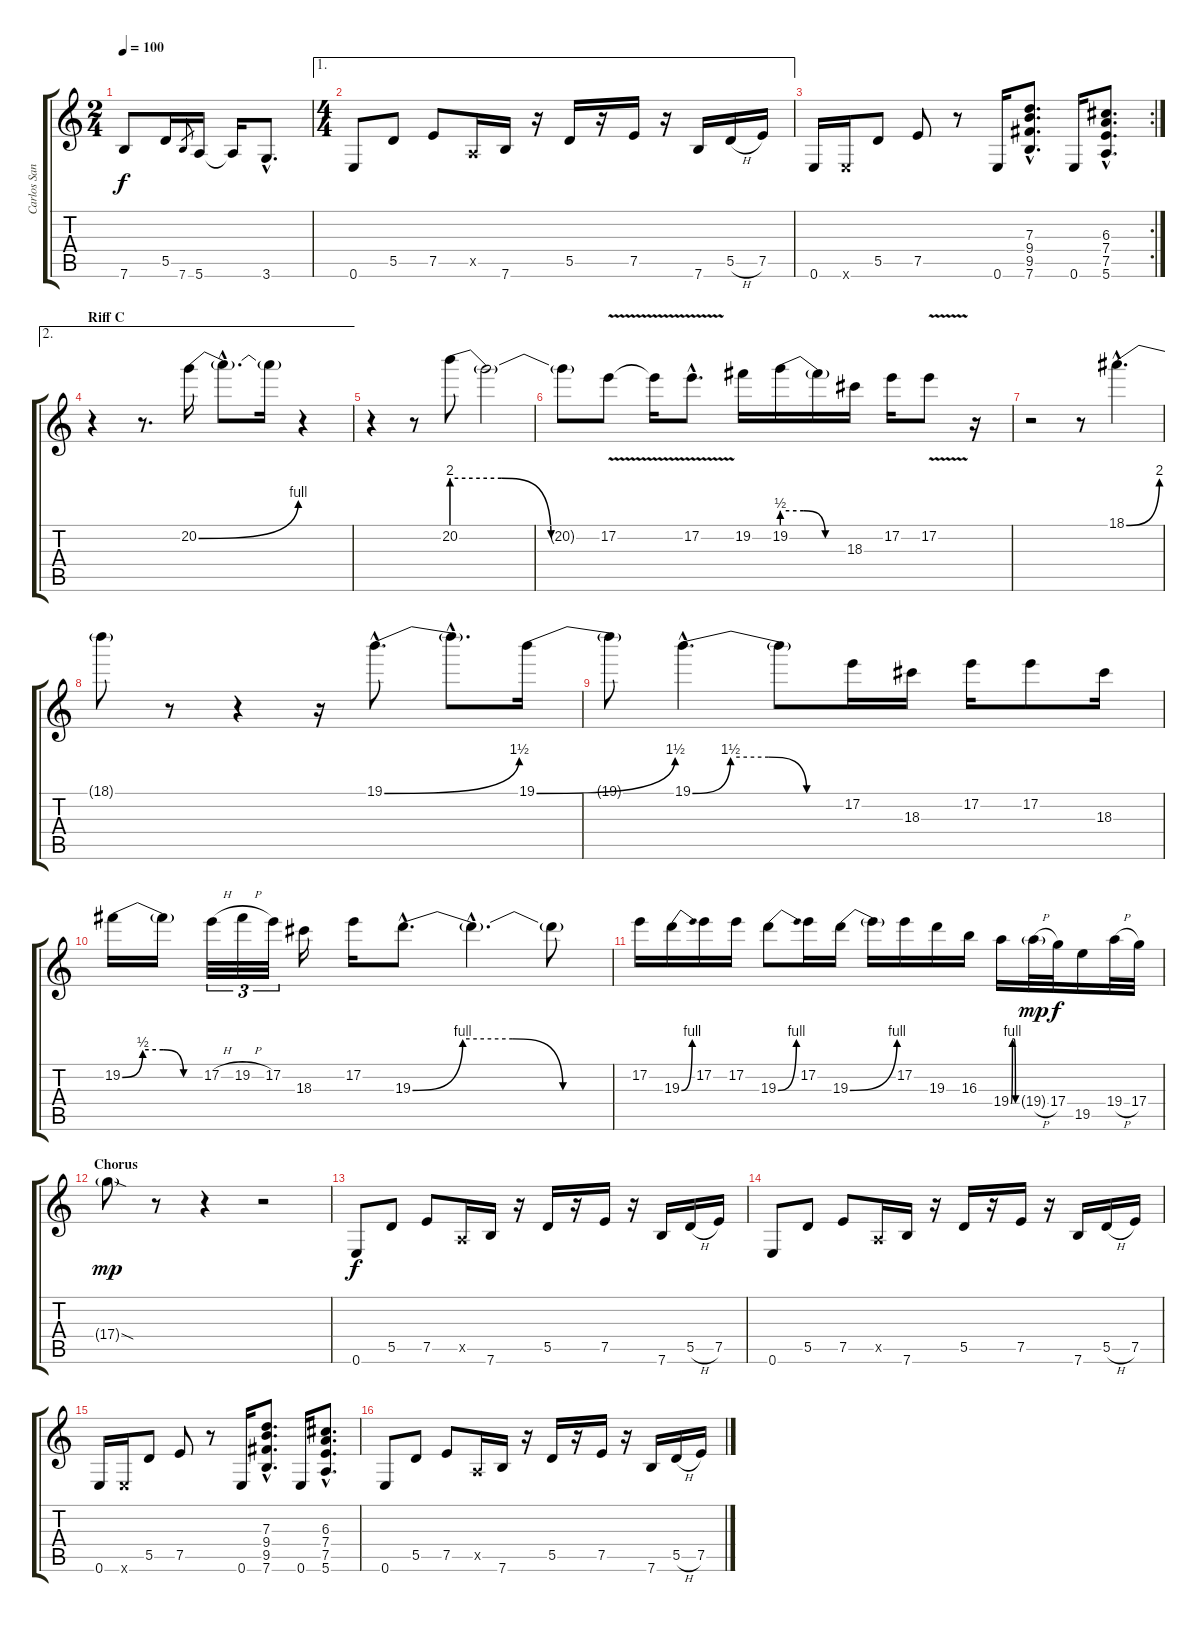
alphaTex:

\track ("Carlos Santana" "Carlos San") {instrument distortionguitar}
\staff {score tabs}
\tuning (E4 B3 G3 D3 A2 E2) {hide}
\ts (2 4)
\tempo 100
\clef g2
\ks c
7.6.8{dy f} 5.5.16 7.6.8{gr} 5.6.16 5.6{t}.16 3.6{hac}.8{d} |
\ae 1
\ts (4 4)
0.6.8 5.5.8 7.5.8 0.5{x}.16 7.6.16 r.16 5.5.16 r.16 7.5.16 r.16 7.6.16 5.5{h}.16 7.5.16 |
\rc 2
0.6.16 0.6{x}.16 5.5.8 7.5.8 r.8 0.6.16 (7.3{hac} 9.4{hac} 9.5{hac} 7.6{hac}).8{d} 0.6.16 (6.3{hac} 7.4{hac} 7.5{hac} 5.6{hac}).8{d} |
\ae 2
\section ("" "Riff C")
r.4 r.8{d} 20.2{be (bend 0 0 60 4)}.16 20.2{hac t}.8{d} 20.2{t}.16 r.4 |
r.4 r.8 20.2{be (custom 0 8 20 8 40 0 60 0)}.8 20.2{t}.2 |
20.2{t}.8 17.2{v}.8 17.2{t}.16 17.2{v hac}.8{d} 19.2.16 19.2{be (custom 0 2 20 2 40 0 60 0)}.16 19.2{t}.16 18.3.16 17.2.16 17.2{v}.8 r.16 |
r.2 r.8 18.1{be (bend 0 0 60 8) hac}.4{d} |
18.1{t}.8 r.8 r.4 r.16 19.1{be (bend 0 0 60 6) hac}.8{d} 19.1{hac t}.8{d} 19.1{be (bend 0 0 60 6)}.16 |
19.1{t}.8 19.1{be (custom 0 0 15 6 30 6 45 0 60 0) hac}.4{d} 19.1{t}.8 17.2.16 18.3.16 17.2.16 17.2.8 18.3.16 |
19.2{be (custom 0 0 15 2 30 2 45 0 60 0)}.16 19.2{t}.16 17.2{h}.32{tu (3 2)} 19.2{h}.32{tu (3 2)} 17.2.32{tu (3 2)} 18.3.16 17.2.16 19.3{be (custom 0 0 15 4 30 4 45 0 60 0) hac}.8{d} 19.3{hac t}.4{d} 19.3{t}.8 |
17.2.16 19.3{be (bend 0 0 60 4)}.16 17.2.16 17.2.16 19.3{be (bend 0 0 60 4)}.8 17.2.16 19.3{be (bend 0 0 60 4)}.16 19.3{t}.16 17.2.16 19.3.16 16.3.16 19.4{be (custom 0 0 15 4 30 4 45 0 60 0)}.16 19.4{h g}.32{dy mp} 17.4.32{dy f} 19.5.16 19.4{h}.32 17.4.32 |
\section ("" "Chorus")
17.4{sod g}.8{dy mp} r.8 r.4 r.2 |
0.6.8{dy f} 5.5.8 7.5.8 0.5{x}.16 7.6.16 r.16 5.5.16 r.16 7.5.16 r.16 7.6.16 5.5{h}.16 7.5.16 |
0.6.8 5.5.8 7.5.8 0.5{x}.16 7.6.16 r.16 5.5.16 r.16 7.5.16 r.16 7.6.16 5.5{h}.16 7.5.16 |
0.6.16 0.6{x}.16 5.5.8 7.5.8 r.8 0.6.16 (7.3{hac} 9.4{hac} 9.5{hac} 7.6{hac}).8{d} 0.6.16 (6.3{hac} 7.4{hac} 7.5{hac} 5.6{hac}).8{d} |
0.6.8 5.5.8 7.5.8 0.5{x}.16 7.6.16 r.16 5.5.16 r.16 7.5.16 r.16 7.6.16 5.5{h}.16 7.5.16
